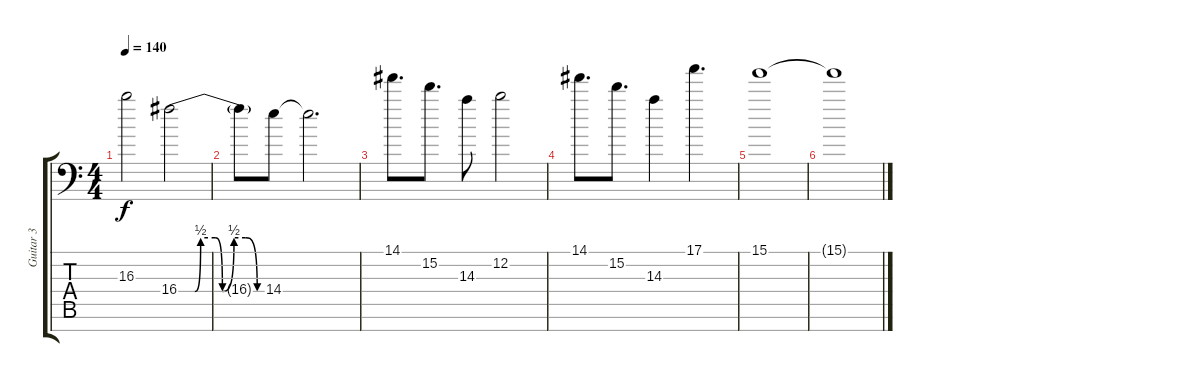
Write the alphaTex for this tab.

\track ("Guitar 3" "Guitar 3") {instrument overdrivenguitar}
\staff {score tabs}
\tuning (E4 B3 G3 D3 A2 E2 A1) {hide}
\ts (4 4)
\tempo 140
\clef f4
\ks c
16.3.2{dy f} 16.4{be (custom 0 0 11 0 15 2 25 2 30 0 38 2 46 2 54 0 60 0)}.2 |
16.4{t}.8 14.4.8 14.4{t}.2{d} |
14.1.8{d} 15.2.8{d} 14.3.8 12.2.2 |
14.1.8{d} 15.2.8{d} 14.3.4 17.1.4{d} |
15.1.1 |
15.1{t}.1
